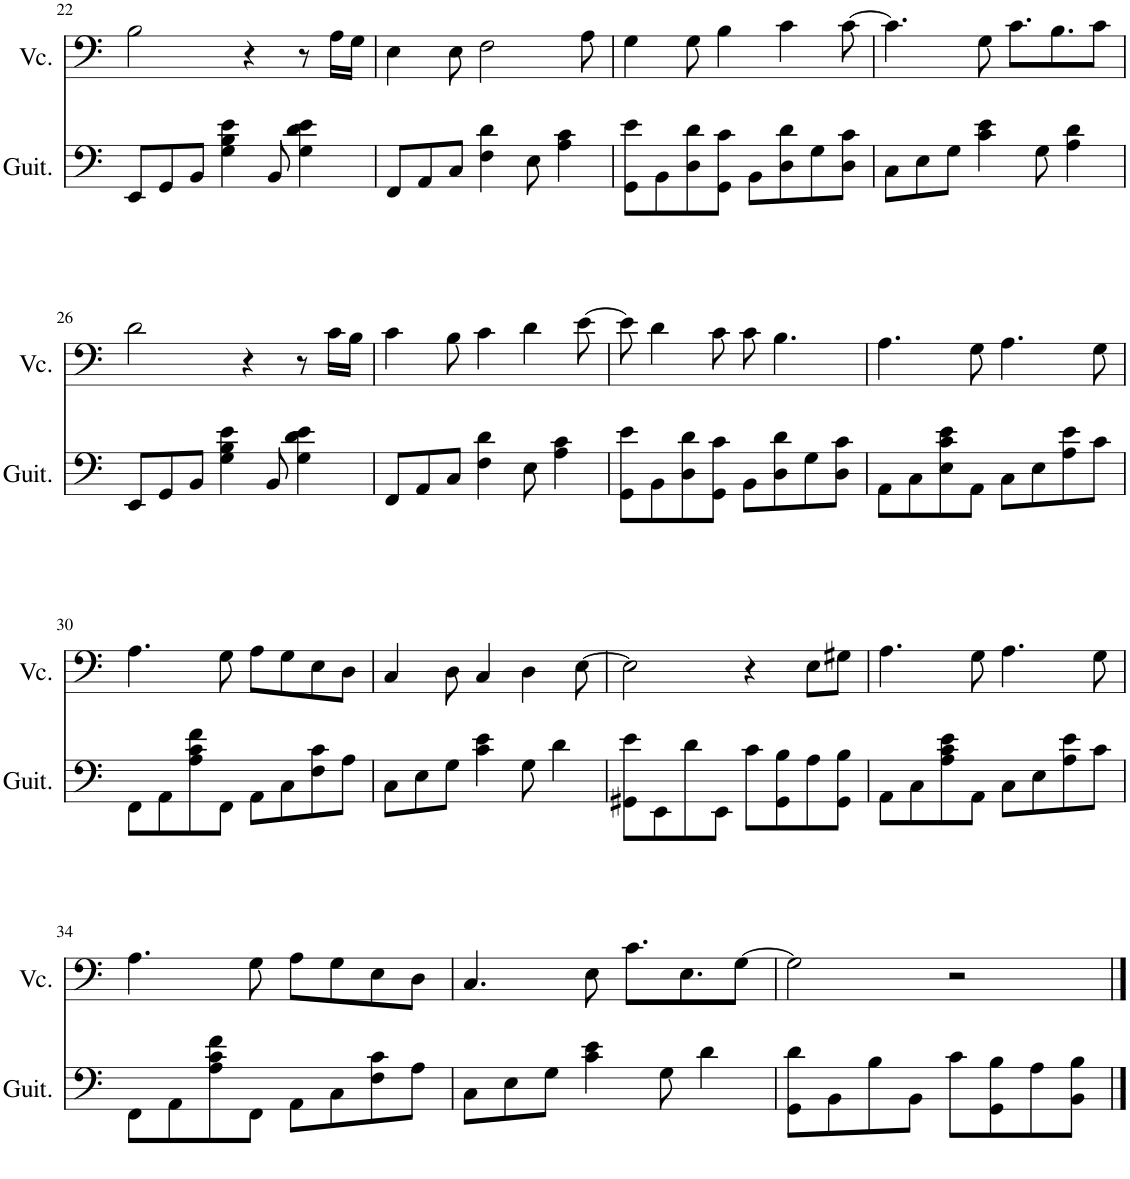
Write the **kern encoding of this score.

**kern	**kern
*part2	*part1
*staff2	*staff1
*I"Acoustic Guitar	*I"Violoncello
*I'Guit.	*I'Vc.
!!LO:PB:g=z
*clefF4	*clefF4
*k[]	*k[]
*M4/4	*M4/4
=22	=22
8EE/L	2B\
8GG/	.
8BB/J	.
4G\ 4B\ 4e\	.
.	4r
8BB/	.
4G\ 4d\ 4e\	8r
.	16A\LL
.	16G\JJ
=23	=23
8FF/L	4E\
8AA/	.
8C/J	8E\
4F\ 4d\	2F\
8E\	.
4A\ 4c\	.
.	8A\
=24	=24
8GG\ 8e\L	4G\
8BB\	.
8D\ 8d\	8G\
8GG\ 8c\J	4B\
8BB\L	.
8D\ 8d\	4c\
8G\	.
8D\ 8c\J	[8c\
=25	=25
8C\L	4.c\]
8E\	.
8G\J	.
4c\ 4e\	8G\
.	8.c\L
8G\	.
.	8.B\
4A\ 4d\	.
.	8c\J
!!LO:LB:g=z
=26	=26
8EE/L	2d\
8GG/	.
8BB/J	.
4G\ 4B\ 4e\	.
.	4r
8BB/	.
4G\ 4d\ 4e\	8r
.	16c\LL
.	16B\JJ
=27	=27
8FF/L	4c\
8AA/	.
8C/J	8B\
4F\ 4d\	4c\
8E\	4d\
4A\ 4c\	.
.	[8e\
=28	=28
8GG\ 8e\L	8e\]
8BB\	4d\
8D\ 8d\	.
8GG\ 8c\J	8c\
8BB\L	8c\
8D\ 8d\	4.B\
8G\	.
8D\ 8c\J	.
=29	=29
8AA\L	4.A\
8C\	.
8E\ 8c\ 8e\	.
8AA\J	8G\
8C\L	4.A\
8E\	.
8A\ 8e\	.
8c\J	8G\
!!LO:LB:g=z
=30	=30
8FF\L	4.A\
8AA\	.
8A\ 8c\ 8f\	.
8FF\J	8G\
8AA\L	8A\L
8C\	8G\
8F\ 8c\	8E\
8A\J	8D\J
=31	=31
8C\L	4C/
8E\	.
8G\J	8D\
4c\ 4e\	4C/
8G\	4D\
4d\	.
.	[8E\
=32	=32
8GG#X\ 8e\L	2E\]
8EE\	.
8d\	.
8EE\J	.
8c\L	4r
8GG#\ 8B\	.
8A\	8E\L
8GG#\ 8B\J	8G#X\J
=33	=33
8AA\L	4.A\
8C\	.
8A\ 8c\ 8e\	.
8AA\J	8G\
8C\L	4.A\
8E\	.
8A\ 8e\	.
8c\J	8G\
!!LO:LB:g=z
=34	=34
8FF\L	4.A\
8AA\	.
8A\ 8c\ 8f\	.
8FF\J	8G\
8AA\L	8A\L
8C\	8G\
8F\ 8c\	8E\
8A\J	8D\J
=35	=35
8C\L	4.C/
8E\	.
8G\J	.
4c\ 4e\	8E\
.	8.c\L
8G\	.
.	8.E\
4d\	.
.	[8G\J
=36	=36
8GG\ 8d\L	2G\]
8BB\	.
8B\	.
8BB\J	.
8c\L	2r
8GG\ 8B\	.
8A\	.
8BB\ 8B\J	.
==	==
*-	*-
